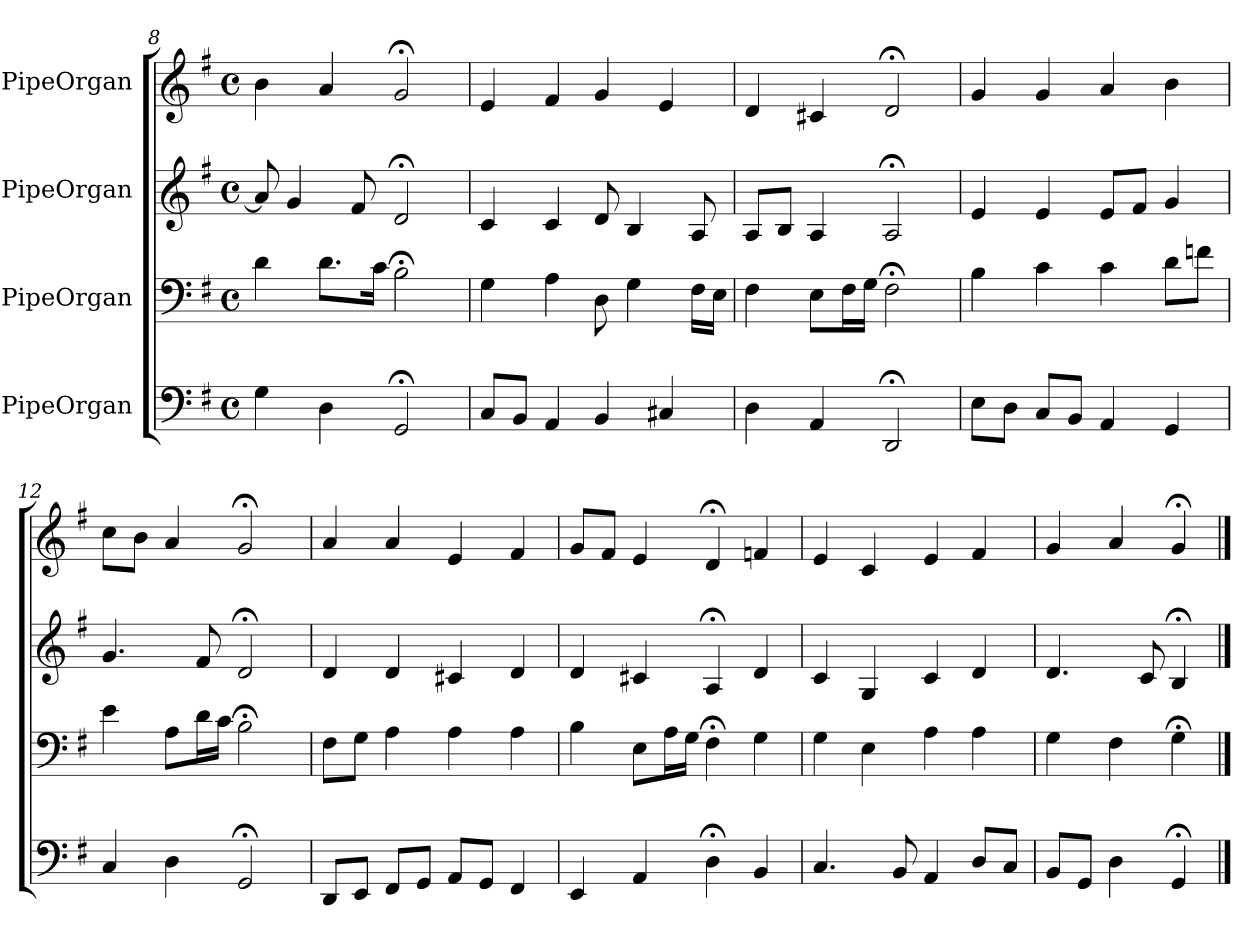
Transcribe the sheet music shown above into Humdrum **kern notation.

**kern	**kern	**kern	**kern
*part4	*part3	*part2	*part1
*staff4	*staff3	*staff2	*staff1
*I"PipeOrgan	*I"PipeOrgan	*I"PipeOrgan	*I"PipeOrgan
*k[f#]	*k[f#]	*k[f#]	*k[f#]
*G:	*G:	*G:	*G:
*M4/4	*M4/4	*M4/4	*M4/4
*met(c)	*met(c)	*met(c)	*met(c)
=8	=8	=8	=8
4G	4d	8a]	4b
.	.	4g	.
4D	8.dL	.	4a
.	.	8f#	.
.	16cJk	.	.
2GG;<	2B;<	2d;<	2g;<
=9	=9	=9	=9
8CL	4G	4c	4e
8BBJ	.	.	.
4AA	4A	4c	4f#
4BB	8D	8d	4g
.	4G	4B	.
4C#X	.	.	4e
.	16F#LL	8A	.
.	16EJJ	.	.
=10	=10	=10	=10
4D	4F#	8AL	4d
.	.	8BJ	.
4AA	8EL	4A	4c#X
.	16F#L	.	.
.	16GJJ	.	.
2DD;<	2F#;<	2A;<	2d;<
=11	=11	=11	=11
8EL	4B	4e	4g
8DJ	.	.	.
8CL	4c	4e	4g
8BBJ	.	.	.
4AA	4c	8eL	4a
.	.	8f#J	.
4GG	8dL	4g	4b
.	8fnJ	.	.
=12	=12	=12	=12
4C	4e	4.g	8ccL
.	.	.	8bJ
4D	8AL	.	4a
.	16dL	8f#	.
.	16cJJ	.	.
2GG;<	2B;<	2d;<	2g;<
=13	=13	=13	=13
8DDL	8F#L	4d	4a
8EEJ	8GJ	.	.
8FF#L	4A	4d	4a
8GGJ	.	.	.
8AAL	4A	4c#X	4e
8GGJ	.	.	.
4FF#	4A	4d	4f#
=14	=14	=14	=14
4EE	4B	4d	8gL
.	.	.	8f#J
4AA	8EL	4c#X	4e
.	16AL	.	.
.	16GJJ	.	.
4D;<	4F#;<	4A;<	4d;<
4BB	4G	4d	4fn
=15	=15	=15	=15
4.C	4G	4c	4e
.	4E	4G	4c
8BB	.	.	.
4AA	4A	4c	4e
8DL	4A	4d	4f#
8CJ	.	.	.
=16	=16	=16	=16
8BBL	4G	4.d	4g
8GGJ	.	.	.
4D	4F#	.	4a
.	.	8c	.
4GG;<	4G;<	4B;<	4g;<
==	==	==	==
*-	*-	*-	*-
